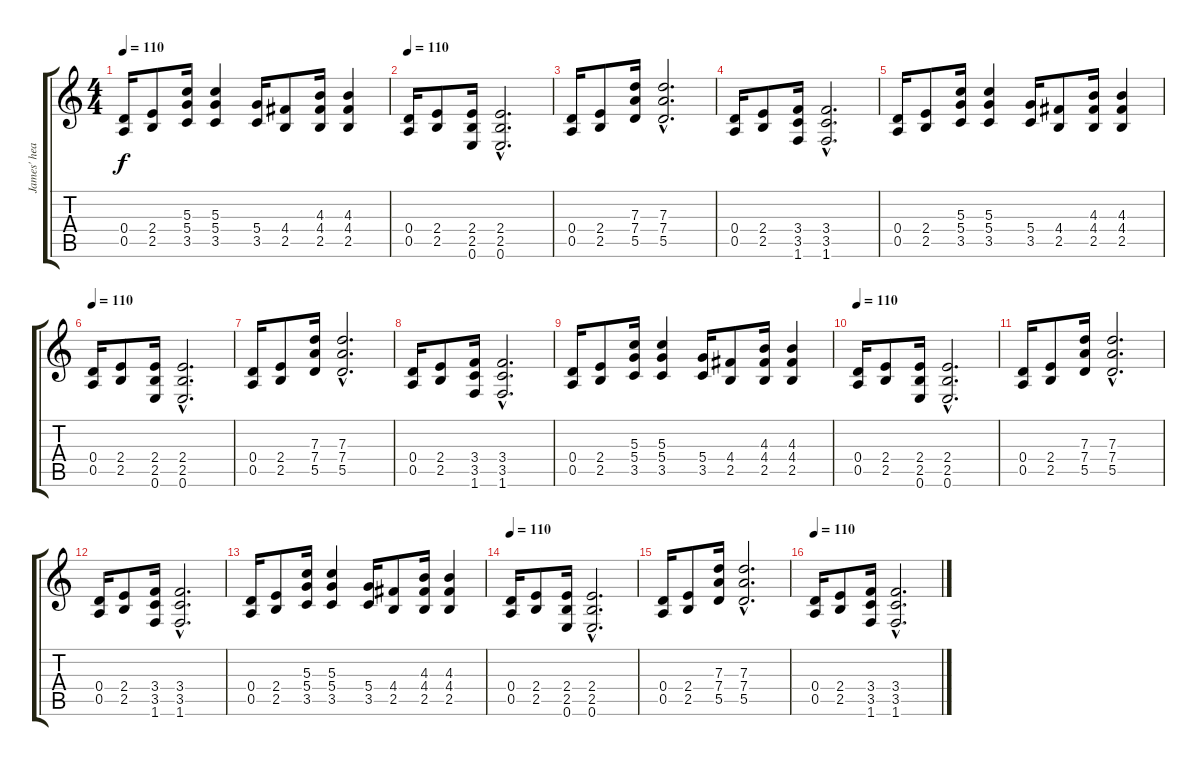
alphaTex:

\track ("James' heavy" "James' hea") {instrument distortionguitar}
\staff {score tabs}
\tuning (E4 B3 G3 D3 A2 E2) {hide}
\ts (4 4)
\tempo 110
\clef g2
\ks c
(0.4 0.5).16{dy f} (2.4 2.5).8 (5.3 5.4 3.5).16 (5.3 5.4 3.5).4 (5.4 3.5).16 (4.4 2.5).8 (4.3 4.4 2.5).16 (4.3 4.4 2.5).4 |
\tempo 110
(0.4 0.5).16 (2.4 2.5).8 (2.4 2.5 0.6).16 (2.4{hac} 2.5{hac} 0.6{hac}).2{d} |
(0.4 0.5).16 (2.4 2.5).8 (7.3 7.4 5.5).16 (7.3{hac} 7.4{hac} 5.5{hac}).2{d} |
(0.4 0.5).16 (2.4 2.5).8 (3.4 3.5 1.6).16 (3.4{hac} 3.5{hac} 1.6{hac}).2{d} |
(0.4 0.5).16 (2.4 2.5).8 (5.3 5.4 3.5).16 (5.3 5.4 3.5).4 (5.4 3.5).16 (4.4 2.5).8 (4.3 4.4 2.5).16 (4.3 4.4 2.5).4 |
\tempo 110
(0.4 0.5).16 (2.4 2.5).8 (2.4 2.5 0.6).16 (2.4{hac} 2.5{hac} 0.6{hac}).2{d} |
(0.4 0.5).16 (2.4 2.5).8 (7.3 7.4 5.5).16 (7.3{hac} 7.4{hac} 5.5{hac}).2{d} |
(0.4 0.5).16 (2.4 2.5).8 (3.4 3.5 1.6).16 (3.4{hac} 3.5{hac} 1.6{hac}).2{d} |
(0.4 0.5).16 (2.4 2.5).8 (5.3 5.4 3.5).16 (5.3 5.4 3.5).4 (5.4 3.5).16 (4.4 2.5).8 (4.3 4.4 2.5).16 (4.3 4.4 2.5).4 |
\tempo 110
(0.4 0.5).16 (2.4 2.5).8 (2.4 2.5 0.6).16 (2.4{hac} 2.5{hac} 0.6{hac}).2{d} |
(0.4 0.5).16 (2.4 2.5).8 (7.3 7.4 5.5).16 (7.3{hac} 7.4{hac} 5.5{hac}).2{d} |
(0.4 0.5).16 (2.4 2.5).8 (3.4 3.5 1.6).16 (3.4{hac} 3.5{hac} 1.6{hac}).2{d} |
(0.4 0.5).16 (2.4 2.5).8 (5.3 5.4 3.5).16 (5.3 5.4 3.5).4 (5.4 3.5).16 (4.4 2.5).8 (4.3 4.4 2.5).16 (4.3 4.4 2.5).4 |
\tempo 110
(0.4 0.5).16 (2.4 2.5).8 (2.4 2.5 0.6).16 (2.4{hac} 2.5{hac} 0.6{hac}).2{d} |
(0.4 0.5).16 (2.4 2.5).8 (7.3 7.4 5.5).16 (7.3{hac} 7.4{hac} 5.5{hac}).2{d} |
\tempo 110
(0.4 0.5).16 (2.4 2.5).8 (3.4 3.5 1.6).16 (3.4{hac} 3.5{hac} 1.6{hac}).2{d}
